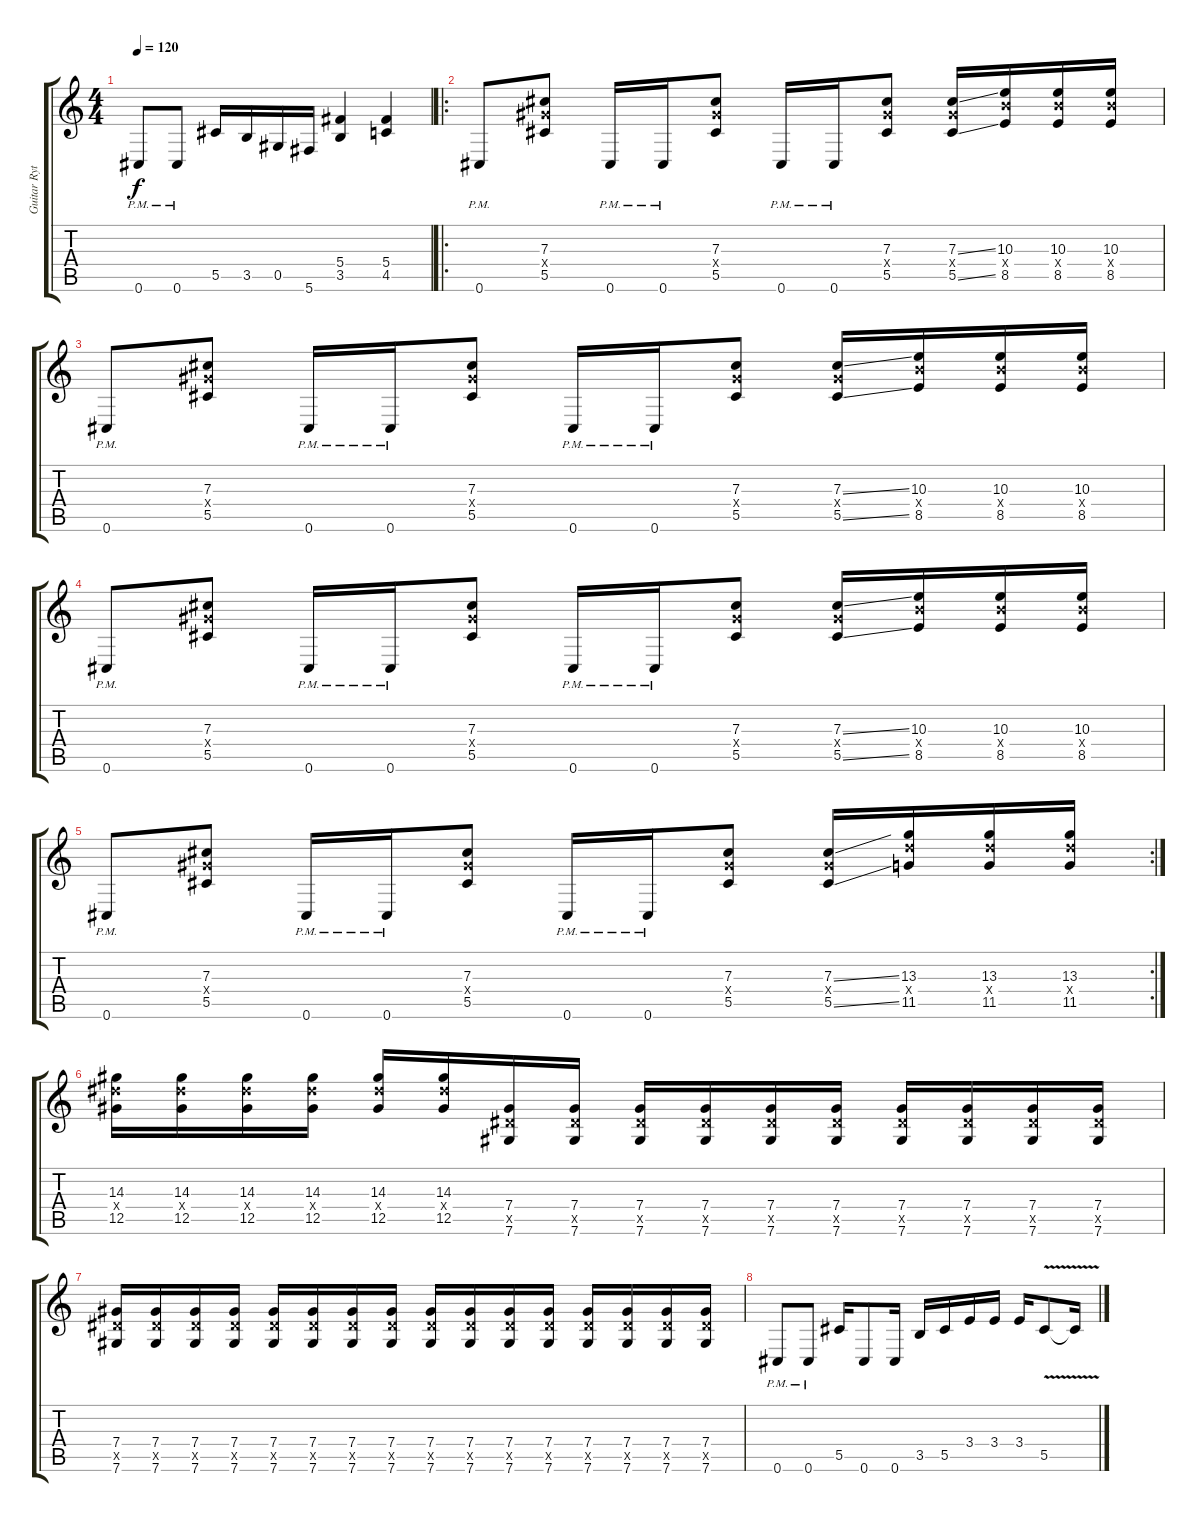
\track ("Guitar Rythm" "Guitar Ryt") {instrument distortionguitar}
\staff {score tabs}
\tuning (Eb4 Bb3 Gb3 Db3 Ab2 Db2) {hide}
\ts (4 4)
\tempo 120
\clef g2
\ks c
0.6{pm}.8{dy f} 0.6{pm}.8 5.5.16 3.5.16 0.5.16 5.6.16 (5.4 3.5).4 (5.4 4.5).4 |
\ro
0.6{pm}.8 (7.3 7.4{x} 5.5).8 0.6{pm}.16 0.6{pm}.16 (7.3 7.4{x} 5.5).8 0.6{pm}.16 0.6{pm}.16 (7.3 7.4{x} 5.5).8 (7.3{ss} 7.4{x} 5.5{ss}).16 (10.3 10.4{x} 8.5).16 (10.3 10.4{x} 8.5).16 (10.3 10.4{x} 8.5).16 |
0.6{pm}.8 (7.3 7.4{x} 5.5).8 0.6{pm}.16 0.6{pm}.16 (7.3 7.4{x} 5.5).8 0.6{pm}.16 0.6{pm}.16 (7.3 7.4{x} 5.5).8 (7.3{ss} 7.4{x} 5.5{ss}).16 (10.3 10.4{x} 8.5).16 (10.3 10.4{x} 8.5).16 (10.3 10.4{x} 8.5).16 |
0.6{pm}.8 (7.3 7.4{x} 5.5).8 0.6{pm}.16 0.6{pm}.16 (7.3 7.4{x} 5.5).8 0.6{pm}.16 0.6{pm}.16 (7.3 7.4{x} 5.5).8 (7.3{ss} 7.4{x} 5.5{ss}).16 (10.3 10.4{x} 8.5).16 (10.3 10.4{x} 8.5).16 (10.3 10.4{x} 8.5).16 |
\rc 2
0.6{pm}.8 (7.3 7.4{x} 5.5).8 0.6{pm}.16 0.6{pm}.16 (7.3 7.4{x} 5.5).8 0.6{pm}.16 0.6{pm}.16 (7.3 7.4{x} 5.5).8 (7.3{ss} 7.4{x} 5.5{ss}).16 (13.3 13.4{x} 11.5).16 (13.3 13.4{x} 11.5).16 (13.3 13.4{x} 11.5).16 |
(14.3 14.4{x} 12.5).16 (14.3 14.4{x} 12.5).16 (14.3 14.4{x} 12.5).16 (14.3 14.4{x} 12.5).16 (14.3 14.4{x} 12.5).16 (14.3 14.4{x} 12.5).16 (7.4 7.5{x} 7.6).16 (7.4 7.5{x} 7.6).16 (7.4 7.5{x} 7.6).16 (7.4 7.5{x} 7.6).16 (7.4 7.5{x} 7.6).16 (7.4 7.5{x} 7.6).16 (7.4 7.5{x} 7.6).16 (7.4 7.5{x} 7.6).16 (7.4 7.5{x} 7.6).16 (7.4 7.5{x} 7.6).16 |
(7.4 7.5{x} 7.6).16 (7.4 7.5{x} 7.6).16 (7.4 7.5{x} 7.6).16 (7.4 7.5{x} 7.6).16 (7.4 7.5{x} 7.6).16 (7.4 7.5{x} 7.6).16 (7.4 7.5{x} 7.6).16 (7.4 7.5{x} 7.6).16 (7.4 7.5{x} 7.6).16 (7.4 7.5{x} 7.6).16 (7.4 7.5{x} 7.6).16 (7.4 7.5{x} 7.6).16 (7.4 7.5{x} 7.6).16 (7.4 7.5{x} 7.6).16 (7.4 7.5{x} 7.6).16 (7.4 7.5{x} 7.6).16 |
0.6{pm}.8 0.6{pm}.8 5.5.16 0.6.8 0.6.16 3.5.16 5.5.16 3.4.16 3.4.16 3.4.16 5.5{v}.8 5.5{t}.16
